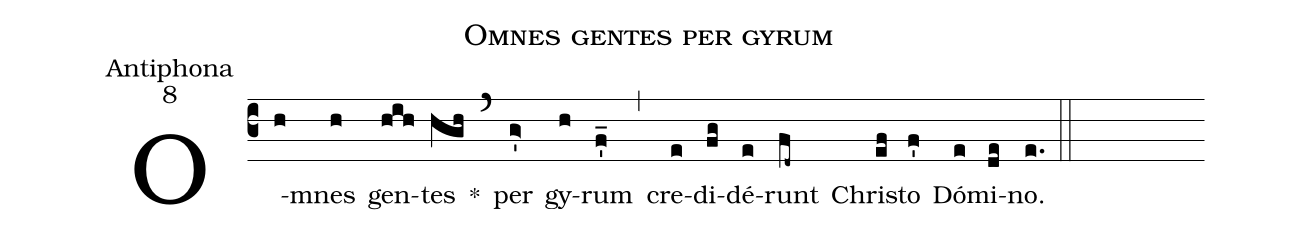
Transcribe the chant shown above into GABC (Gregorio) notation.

name:Omnes gentes per gyrum;
office-part:Antiphona;
mode:8;
%%
(c3) O(h)mnes(h) gen(hih)tes(hgh) *(`) per(g'>) gy(h)rum(f'_) (,) cre(e)di(fg)dé(e)runt(fd~) Chri(ef)sto(f') Dó(e)mi(de)no.(e.) (::)
